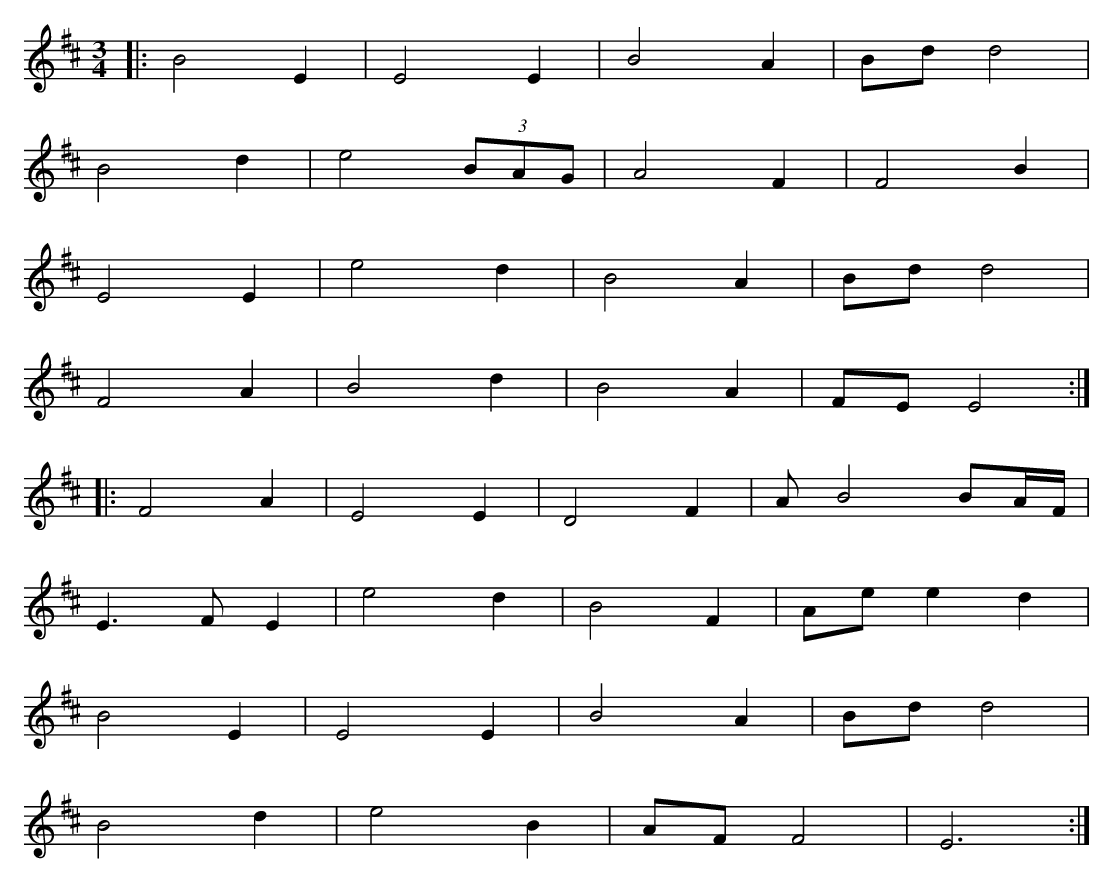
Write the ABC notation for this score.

X:1
M:3/4
K:Edor
|:B4E2|E4E2|B4A2|Bdd4|
B4d2|e4(3BAG|A4F2|F4B2|
E4E2|e4d2|B4A2|Bdd4|
F4A2|B4d2|B4A2|FEE4:|
|:F4A2|E4E2|D4F2|AB4BA/F/|
E3FE2|e4d2|B4F2|Aee2d2|
B4E2|E4E2|B4A2|Bdd4|
B4d2|e4B2|AFF4|E6:|
